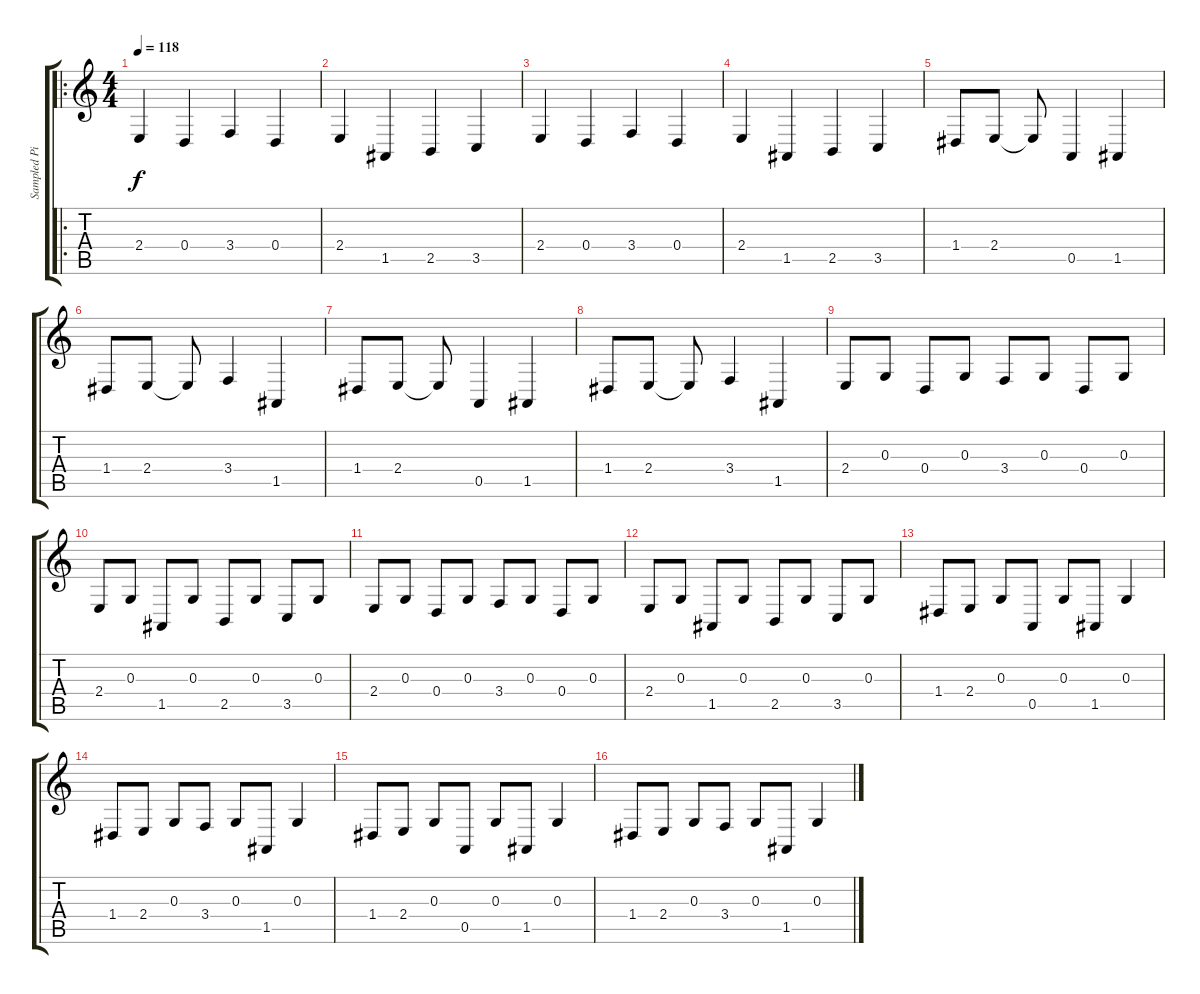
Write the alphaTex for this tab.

\track ("Sampled Piano" "Sampled Pi") {instrument honkytonkpiano}
\staff {score tabs}
\tuning (E4 B3 G3 D3 A2 E2) {hide}
\ro
\ts (4 4)
\tempo 118
\clef g2
\ks c
2.4.4{dy f instrument honkytonkpiano} 0.4.4 3.4.4 0.4.4 |
2.4.4 1.5.4 2.5.4 3.5.4 |
2.4.4 0.4.4 3.4.4 0.4.4 |
2.4.4 1.5.4 2.5.4 3.5.4 |
1.4.8 2.4.8 2.4{t}.8 0.5.4 1.5.4 |
1.4.8 2.4.8 2.4{t}.8 3.4.4 1.5.4 |
1.4.8 2.4.8 2.4{t}.8 0.5.4 1.5.4 |
1.4.8 2.4.8 2.4{t}.8 3.4.4 1.5.4 |
2.4.8 0.3.8 0.4.8 0.3.8 3.4.8 0.3.8 0.4.8 0.3.8 |
2.4.8 0.3.8 1.5.8 0.3.8 2.5.8 0.3.8 3.5.8 0.3.8 |
2.4.8 0.3.8 0.4.8 0.3.8 3.4.8 0.3.8 0.4.8 0.3.8 |
2.4.8 0.3.8 1.5.8 0.3.8 2.5.8 0.3.8 3.5.8 0.3.8 |
1.4.8 2.4.8 0.3.8 0.5.8 0.3.8 1.5.8 0.3.4 |
1.4.8 2.4.8 0.3.8 3.4.8 0.3.8 1.5.8 0.3.4 |
1.4.8 2.4.8 0.3.8 0.5.8 0.3.8 1.5.8 0.3.4 |
1.4.8 2.4.8 0.3.8 3.4.8 0.3.8 1.5.8 0.3.4
